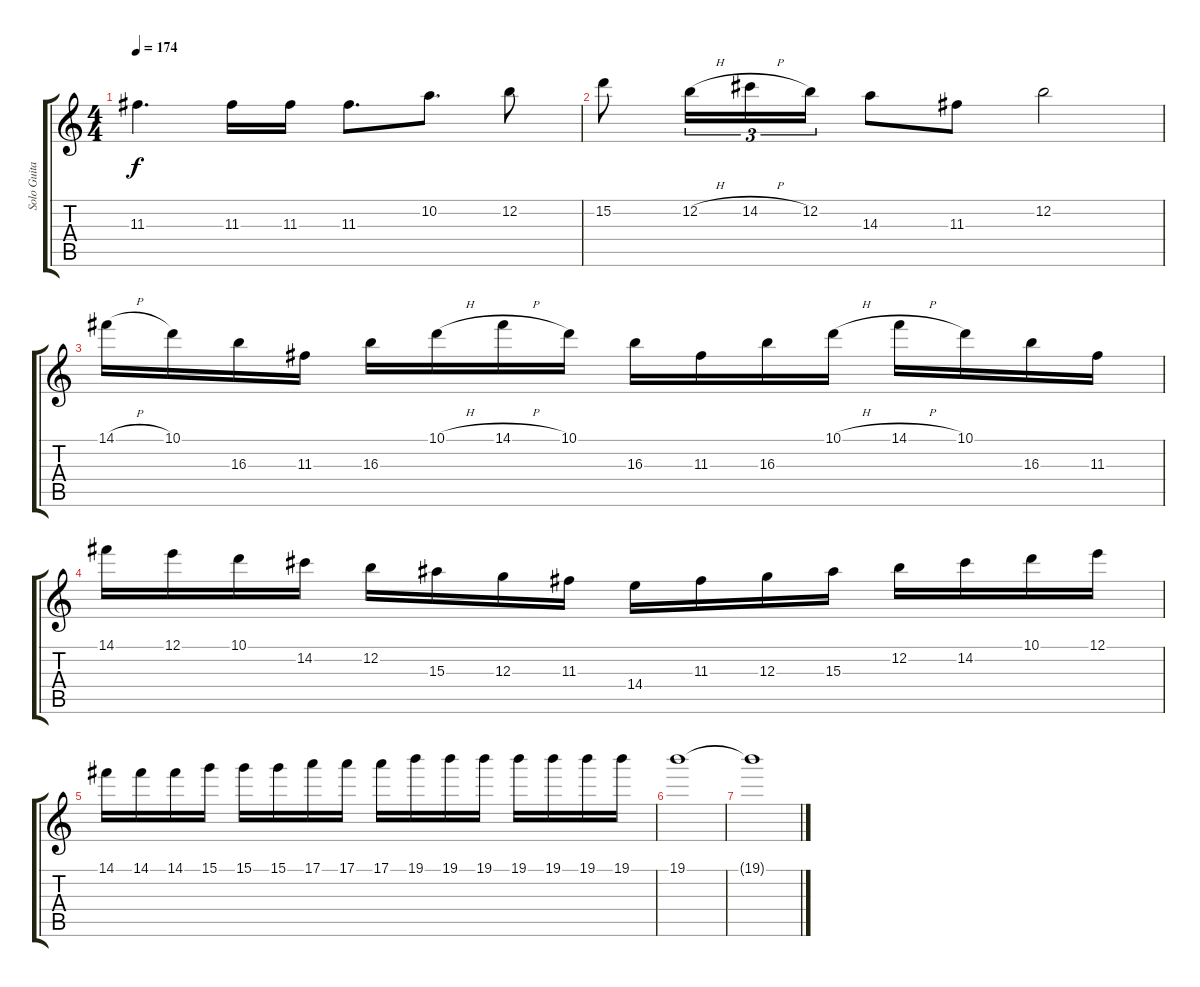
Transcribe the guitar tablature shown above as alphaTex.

\track ("Solo Guitar" "Solo Guita") {instrument overdrivenguitar}
\staff {score tabs}
\tuning (E4 B3 G3 D3 A2 E2) {hide}
\ts (4 4)
\tempo 174
\clef g2
\ks c
11.3.4{d dy f} 11.3.16 11.3.16 11.3.8{d} 10.2.8{d} 12.2.8 |
15.2.8 12.2{h}.16{tu (3 2)} 14.2{h}.16{tu (3 2)} 12.2.16{tu (3 2)} 14.3.8 11.3.8 12.2.2 |
14.1{h}.16 10.1.16 16.3.16 11.3.16 16.3.16 10.1{h}.16 14.1{h}.16 10.1.16 16.3.16 11.3.16 16.3.16 10.1{h}.16 14.1{h}.16 10.1.16 16.3.16 11.3.16 |
14.1.16 12.1.16 10.1.16 14.2.16 12.2.16 15.3.16 12.3.16 11.3.16 14.4.16 11.3.16 12.3.16 15.3.16 12.2.16 14.2.16 10.1.16 12.1.16 |
14.1.16 14.1.16 14.1.16 15.1.16 15.1.16 15.1.16 17.1.16 17.1.16 17.1.16 19.1.16 19.1.16 19.1.16 19.1.16 19.1.16 19.1.16 19.1.16 |
19.1.1 |
19.1{t}.1
